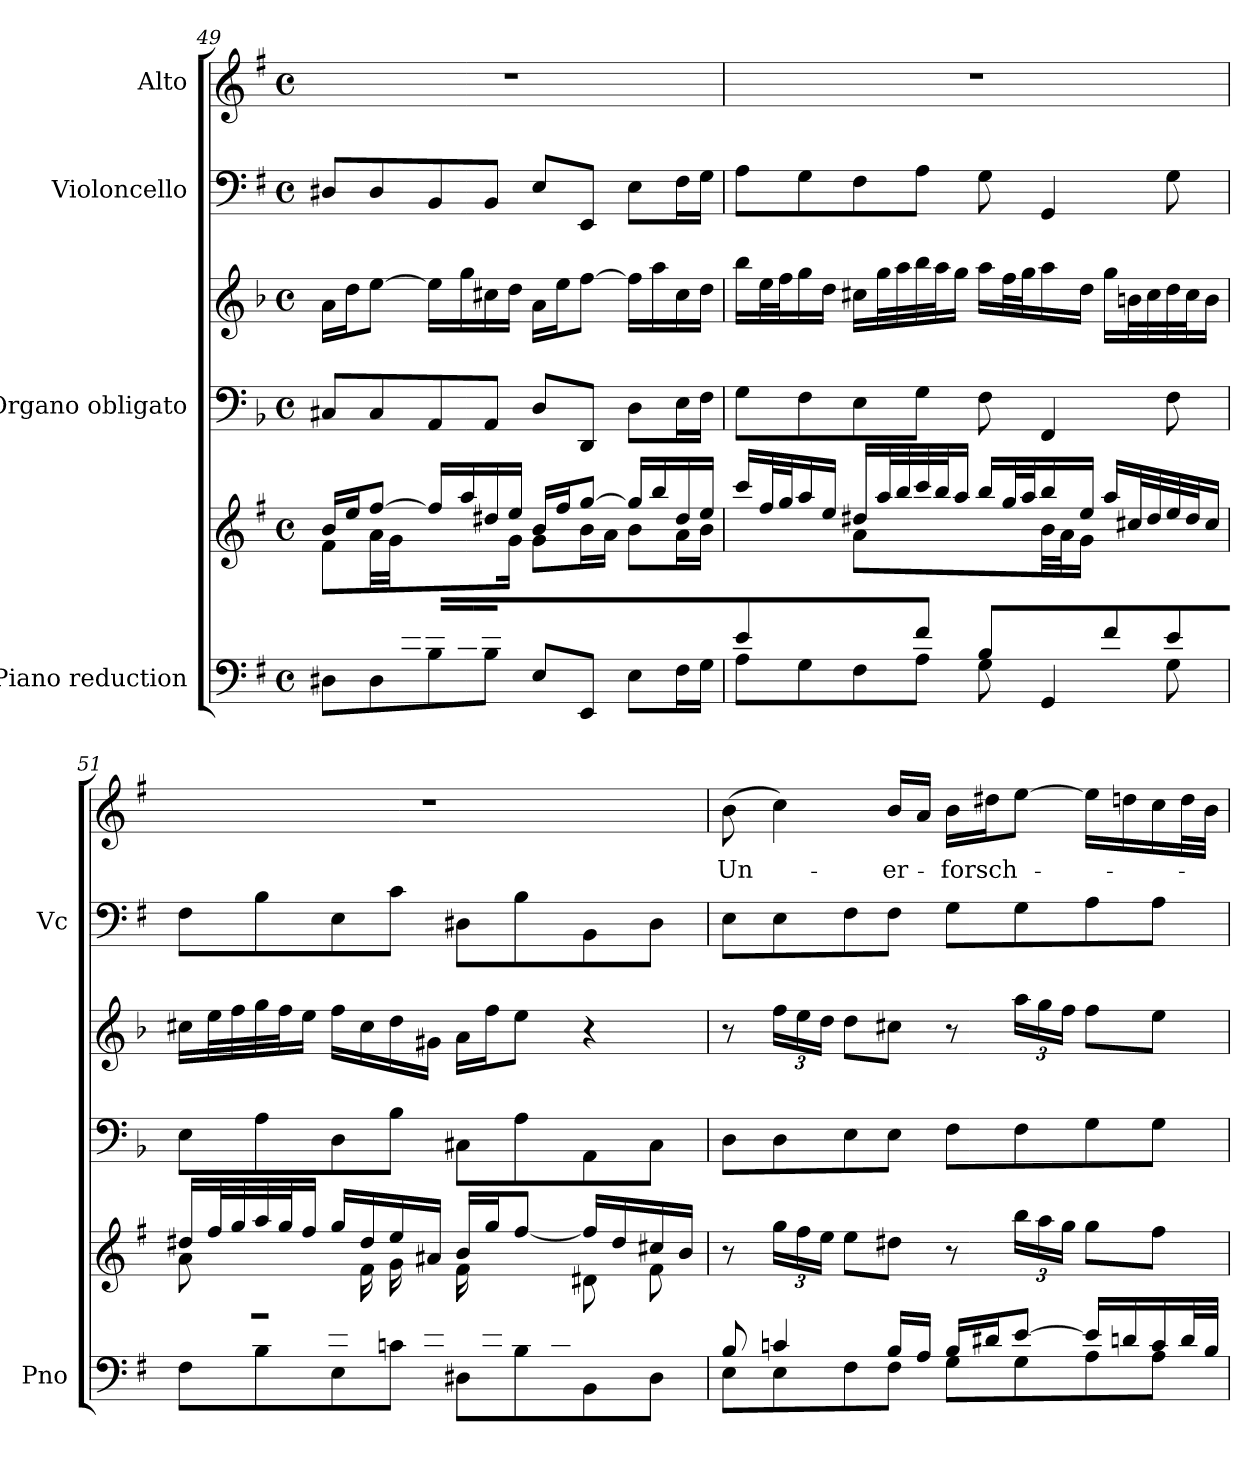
**kern	**kern	**kern	**kern	**kern	**kern	**text
*part4	*part4	*part3	*part3	*part2	*part1	*part1
*staff6	*staff5	*staff4	*staff3	*staff2	*staff1	*staff1
*I"Piano reduction	*	*I"Organo obligato	*	*I"Violoncello	*I"Alto	*
*I'Pno	*	*	*	*I'Vc	*	*
!!LO:LB:g=z
*clefF4	*clefG2	*clefF4	*clefG2	*clefF4	*clefG2	*
*	*	*ITrd-1c-2	*ITrd-1c-2	*	*	*
*k[f#]	*k[f#]	*k[f#]	*k[f#]	*k[f#]	*k[f#]	*
*M4/4	*M4/4	*M4/4	*M4/4	*M4/4	*M4/4	*
*met(c)	*met(c)	*met(c)	*met(c)	*met(c)	*met(c)	*
=49	=49	=49	=49	=49	=49	=49
*^	*^	*	*	*	*	*
8.ryy	8D#X\L	16b/LL	8f#\L	8D#X/L	16b\LL	8D#X/L	1r	.
.	.	16ee/J	.	.	16ee\J	.	.	.
.	8D#\	[8ff#/J	32a\LL	8D#/	[8ff#\J	8D#/	.	.
.	.	.	32g\J	.	.	.	.	.
16f#/JJ	.	.	4ryy	.	.	.	.	.
16e/LL	8B\	16ff#/LL]	.	8BB/	16ff#\LL]	8BB/	.	.
16d#X/	.	16aa/	.	.	16aa\	.	.	.
16f#/	8B\J	16dd#X/	.	8BB/J	16dd#X\	8BB/J	.	.
2ryy	.	16ee/JJ	16g\JJ	.	16ee\JJ	.	.	.
.	8E/L	16b/LL	8g\L	8E/L	16b\LL	8E/L	.	.
.	.	16ff#/J	.	.	16ff#\J	.	.	.
.	8EE/J	[8gg/J	16b\L	8EE/J	[8gg\J	8EE/J	.	.
.	.	.	16a\JJ	.	.	.	.	.
.	8E\L	16gg/LL]	8b\L	8E\L	16gg\LL]	8E\L	.	.
.	.	16bb/	.	.	16bb\	.	.	.
.	16F#\L	16dd#/	16a\L	16F#\L	16dd#\	16F#\L	.	.
16ryy	16G\JJ	16ee/JJ	16b\JJ	16G\JJ	16ee\JJ	16G\JJ	.	.
=50	=50	=50	=50	=50	=50	=50	=50	=50
4e/	8A\L	16ccc/LL	4ryy	8A\L	16ccc\LL	8A\L	1r	.
.	.	32ff#/L	.	.	32ff#\L	.	.	.
.	.	32gg/J	.	.	32gg\J	.	.	.
.	8G\	16aa/	.	8G\	16aa\	8G\	.	.
.	.	16ee/JJ	.	.	16ee\JJ	.	.	.
8ryy	8F#\	16dd#X/LL	8a\L	8F#\	16dd#X\LL	8F#\	.	.
.	.	32aa/L	.	.	32aa\L	.	.	.
.	.	32bb/	.	.	32bb\	.	.	.
8f#/J	8A\J	32ccc/	4ryy	8A\J	32ccc\	8A\J	.	.
.	.	32bb/J	.	.	32bb\J	.	.	.
.	.	16aa/JJ	.	.	16aa\JJ	.	.	.
8B/L	8G\	16bb/LL	.	8G\	16bb\LL	8G\	.	.
.	.	32gg/L	.	.	32gg\L	.	.	.
.	.	32aa/J	.	.	32aa\J	.	.	.
8ryy	4GG/	16bb/	32b\LL	4GG/	16bb\	4GG/	.	.
.	.	.	32a\J	.	.	.	.	.
.	.	16ee/JJ	16g\JJ	.	16ee\JJ	.	.	.
8f#/L	.	16aa/LL	4ryy	.	16aa\LL	.	.	.
.	.	32cc#X/L	.	.	32cc#X\L	.	.	.
.	.	32dd#/	.	.	32dd#\	.	.	.
8e/J	8G\	32ee/	.	8G\	32ee\	8G\	.	.
.	.	32dd#/J	.	.	32dd#\J	.	.	.
.	.	16cc#/JJ	.	.	16cc#\JJ	.	.	.
!!LO:PB:g=z
=51	=51	=51	=51	=51	=51	=51	=51	=51
8ryy	8F#\L	16dd#X/LL	8a\L	8F#\L	16dd#X\LL	8F#\L	1r	.
.	.	32ff#/L	.	.	32ff#\L	.	.	.
.	.	32gg/	.	.	32gg\	.	.	.
8d#X/J	8B\	32aa/	8.ryy	8B\	32aa\	8B\	.	.
.	.	32gg/J	.	.	32gg\J	.	.	.
.	.	16ff#/JJ	.	.	16ff#\JJ	.	.	.
16e/LL	8E\	16gg/LL	.	8E\	16gg\LL	8E\	.	.
8ryy	.	16dd#/	16f#\	.	16dd#\	.	.	.
.	8cn\J	16ee/	16g\	8c\J	16ee\	8c\J	.	.
16e/JJ	.	16a#X/JJ	16ryy	.	16a#X\JJ	.	.	.
16ryy	8D#X\L	16b/LL	16f#\LL	8D#X\L	16b\LL	8D#X\L	.	.
16e/	.	16gg/J	8.ryy	.	16gg\J	.	.	.
16d#/	8B\	[8ff#/J	.	8B\	8ff#\J	8B\	.	.
16c#X/JJ	.	.	.	.	.	.	.	.
4ryy	8BB\	16ff#/LL]	8d#X\L	8BB\	4r	8BB\	.	.
.	.	16dd#/	.	.	.	.	.	.
.	8D#\J	16cc#X/	8f#\J	8D#\J	.	8D#\J	.	.
.	.	16b/JJ	.	.	.	.	.	.
*	*	*v	*v	*	*	*	*	*
=52	=52	=52	=52	=52	=52	=52	=52
!	!	!	!	!	!	!	!LO:LY:b
8B/	8E\L	8r	8E\L	8r	8E\L	(>8b\	Un-
*	*	*Xbrackettup	*	*Xbrackettup	*	*	*
4cn/	8E\	24gg\LL	8E\	24gg\LL	8E\	4cc\)	.
.	.	24ff#\	.	24ff#\	.	.	.
.	.	24ee\JJ	.	24ee\JJ	.	.	.
.	8F#\	8ee\L	8F#\	8ee\L	8F#\	.	.
!	!	!	!	!	!	!	!LO:LY:b
16B/LL	8F#\J	8dd#X\J	8F#\J	8dd#X\J	8F#\J	16b/LL	-er-
16A/JJ	.	.	.	.	.	16a/JJ	.
!	!	!	!	!	!	!	!LO:LY:b
16B/LL	8G\L	8r	8G\L	8r	8G\L	16b\LL	-forsch-
16d#X/J	.	.	.	.	.	16dd#X\J	.
[8e/J	8G\	24bb\LL	8G\	24bb\LL	8G\	[8ee\J	.
.	.	24aa\	.	24aa\	.	.	.
.	.	24gg\JJ	.	24gg\JJ	.	.	.
16e/LL]	8A\	8gg\L	8A\	8gg\L	8A\	16ee\LL]	.
16dn/	.	.	.	.	.	16ddn\	.
16c/	8A\J	8ff#\J	8A\J	8ff#\J	8A\J	16cc\	.
32d/L	.	.	.	.	.	32dd\L	.
32B/JJJ	.	.	.	.	.	32b\JJJ	.
*v	*v	*	*	*	*	*	*
=	=	=	=	=	=	=
*-	*-	*-	*-	*-	*-	*-
